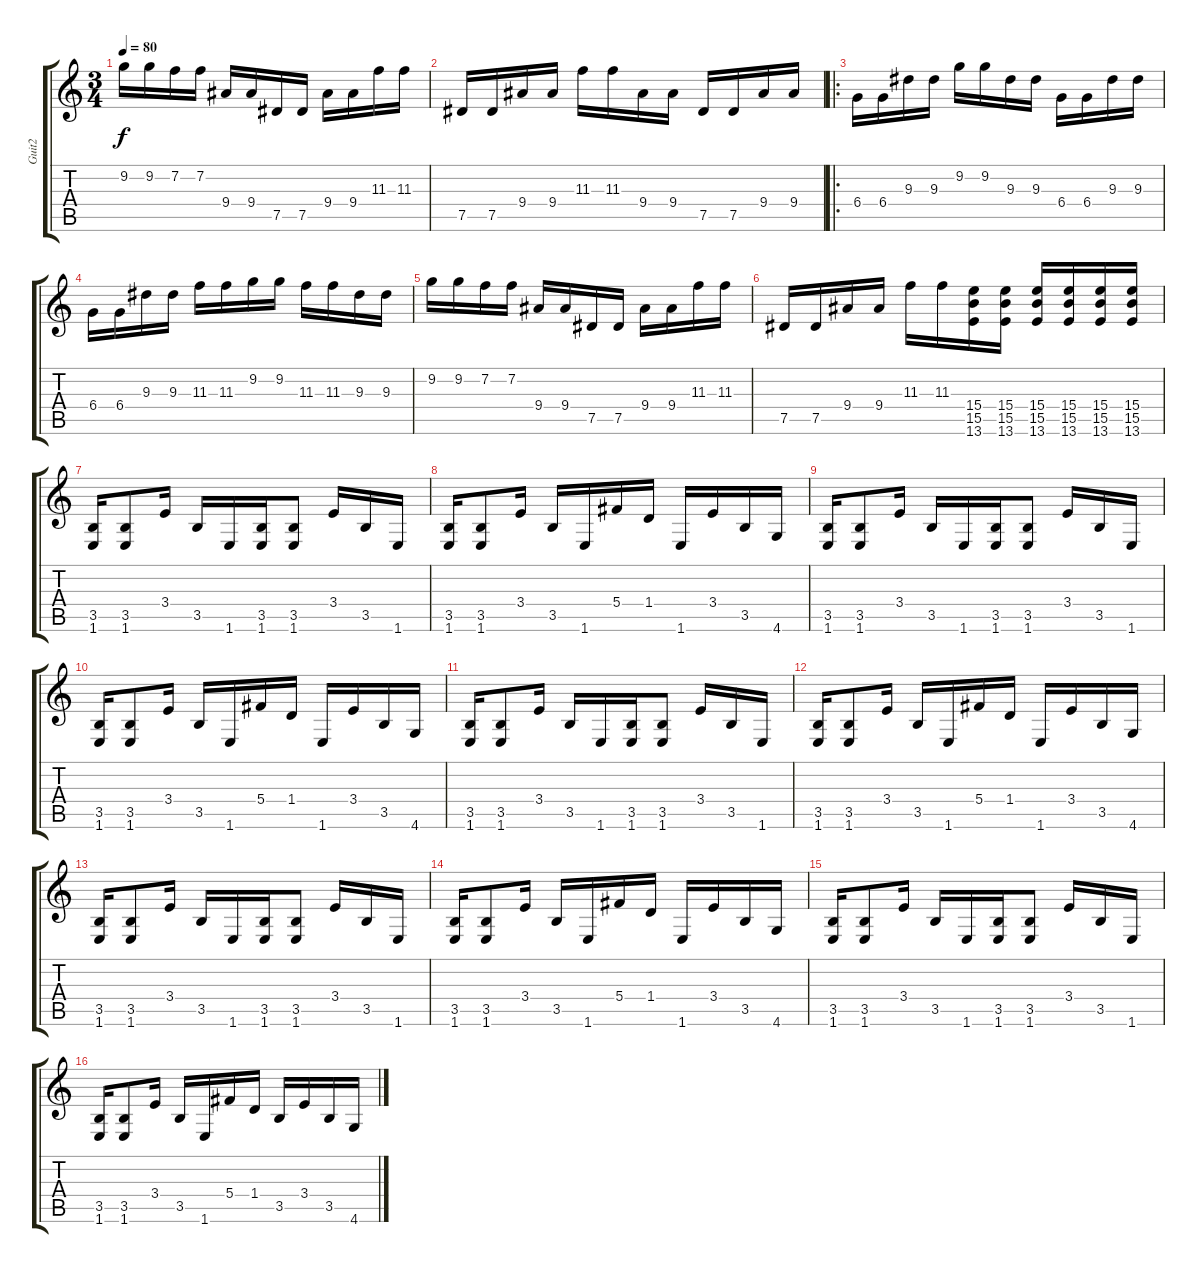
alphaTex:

\track ("Guit2" "Guit2") {instrument overdrivenguitar}
\staff {score tabs}
\tuning (Eb4 Bb3 Gb3 Db3 Ab2 Eb2) {hide}
\ts (3 4)
\tempo 80
\clef g2
\ks c
9.2.16{dy f} 9.2.16 7.2.16 7.2.16 9.4.16 9.4.16 7.5.16 7.5.16 9.4.16 9.4.16 11.3.16 11.3.16 |
7.5.16 7.5.16 9.4.16 9.4.16 11.3.16 11.3.16 9.4.16 9.4.16 7.5.16 7.5.16 9.4.16 9.4.16 |
\ro
6.4.16 6.4.16 9.3.16 9.3.16 9.2.16 9.2.16 9.3.16 9.3.16 6.4.16 6.4.16 9.3.16 9.3.16 |
6.4.16 6.4.16 9.3.16 9.3.16 11.3.16 11.3.16 9.2.16 9.2.16 11.3.16 11.3.16 9.3.16 9.3.16 |
9.2.16 9.2.16 7.2.16 7.2.16 9.4.16 9.4.16 7.5.16 7.5.16 9.4.16 9.4.16 11.3.16 11.3.16 |
7.5.16 7.5.16 9.4.16 9.4.16 11.3.16 11.3.16 (15.4 15.5 13.6).16 (15.4 15.5 13.6).16 (15.4 15.5 13.6).16 (15.4 15.5 13.6).16 (15.4 15.5 13.6).16 (15.4 15.5 13.6).16 |
(3.5 1.6).16 (3.5 1.6).8 3.4.16 3.5.16 1.6.16 (3.5 1.6).16 (3.5 1.6).8 3.4.16 3.5.16 1.6.16 |
(3.5 1.6).16 (3.5 1.6).8 3.4.16 3.5.16 1.6.16 5.4.16 1.4.16 1.6.16 3.4.16 3.5.16 4.6.16 |
(3.5 1.6).16 (3.5 1.6).8 3.4.16 3.5.16 1.6.16 (3.5 1.6).16 (3.5 1.6).8 3.4.16 3.5.16 1.6.16 |
(3.5 1.6).16 (3.5 1.6).8 3.4.16 3.5.16 1.6.16 5.4.16 1.4.16 1.6.16 3.4.16 3.5.16 4.6.16 |
(3.5 1.6).16 (3.5 1.6).8 3.4.16 3.5.16 1.6.16 (3.5 1.6).16 (3.5 1.6).8 3.4.16 3.5.16 1.6.16 |
(3.5 1.6).16 (3.5 1.6).8 3.4.16 3.5.16 1.6.16 5.4.16 1.4.16 1.6.16 3.4.16 3.5.16 4.6.16 |
(3.5 1.6).16 (3.5 1.6).8 3.4.16 3.5.16 1.6.16 (3.5 1.6).16 (3.5 1.6).8 3.4.16 3.5.16 1.6.16 |
(3.5 1.6).16 (3.5 1.6).8 3.4.16 3.5.16 1.6.16 5.4.16 1.4.16 1.6.16 3.4.16 3.5.16 4.6.16 |
(3.5 1.6).16 (3.5 1.6).8 3.4.16 3.5.16 1.6.16 (3.5 1.6).16 (3.5 1.6).8 3.4.16 3.5.16 1.6.16 |
(3.5 1.6).16 (3.5 1.6).8 3.4.16 3.5.16 1.6.16 5.4.16 1.4.16 3.5.16 3.4.16 3.5.16 4.6.16
